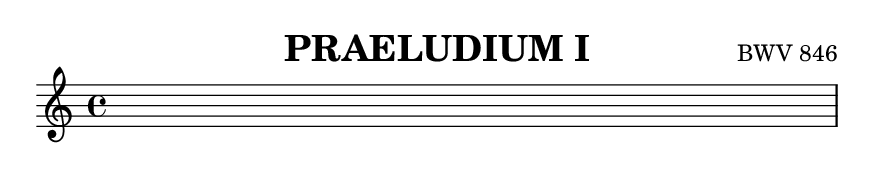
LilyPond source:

%% Generated by lilypond-book.py
%% Options: [exampleindent=10.16\mm,indent=0\mm,line-width=160\mm,noragged-right,papersize=a5,quote]
\include "lilypond-book-preamble.ly"


% ****************************************************************
% Start cut-&-pastable-section
% ****************************************************************



\paper {
  #(set-paper-size "a5")
  indent = 0\mm
  line-width = 160\mm
  % offset the left padding, also add 1mm as lilypond creates cropped
  % images with a little space on the right
  line-width = #(- line-width (* mm  3.000000) (* mm 1))
  ragged-right = ##f
  line-width = 160\mm - 2.0 * 10.16\mm
  % offset the left padding, also add 1mm as lilypond creates cropped
  % images with a little space on the right
  line-width = #(- line-width (* mm  3.000000) (* mm 1))
}

\layout {
  
}





% ****************************************************************
% ly snippet:
% ****************************************************************
\sourcefileline 982
\book {
  \paper {
    indent = 0\mm
    scoreTitleMarkup = \markup {
      \fill-line {
        \null
        \fontsize #4 \bold \fromproperty #'header:piece
        \fromproperty #'header:opus
      }
    }
  }
  \header { tagline = ##f }
  \score {
    { s1 }
    \header {
      piece = "PRAELUDIUM I"
      opus = "BWV 846"
    }
  }
}



% ****************************************************************
% end ly snippet
% ****************************************************************
